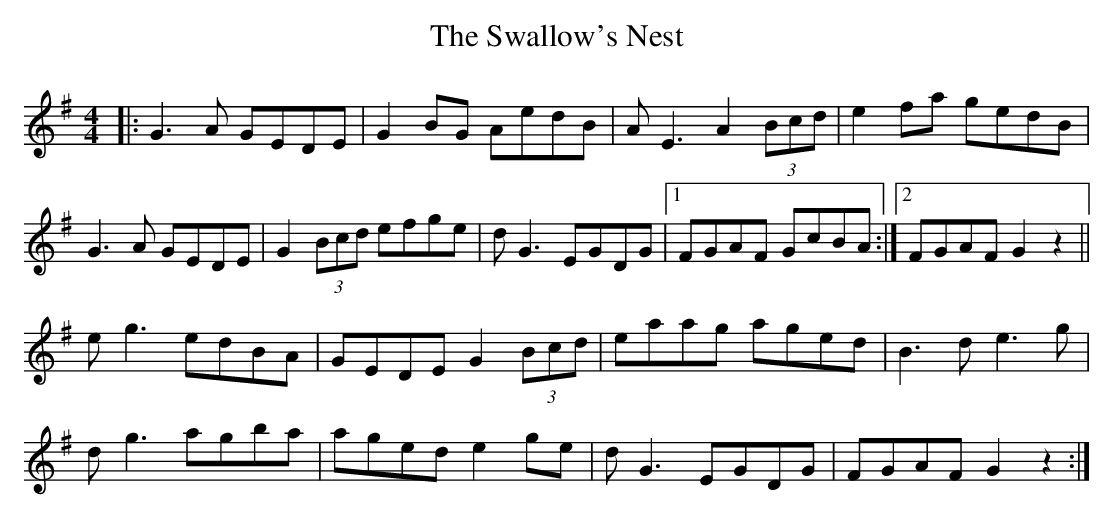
X:1
T: The Swallow's Nest
M: 4/4
L: 1/8
K: Gmaj
|:G3A GEDE|G2BG AedB|AE3 A2 (3Bcd|e2fa gedB|
G3A GEDE|G2 (3Bcd efge|dG3 EGDG|1 FGAF GcBA:|2 FGAF G2 z2||
eg3 edBA|GEDE G2 (3Bcd|eaag aged|B3d e3g|
dg3 agba|aged e2ge|dG3 EGDG|FGAF G2 z2:|
